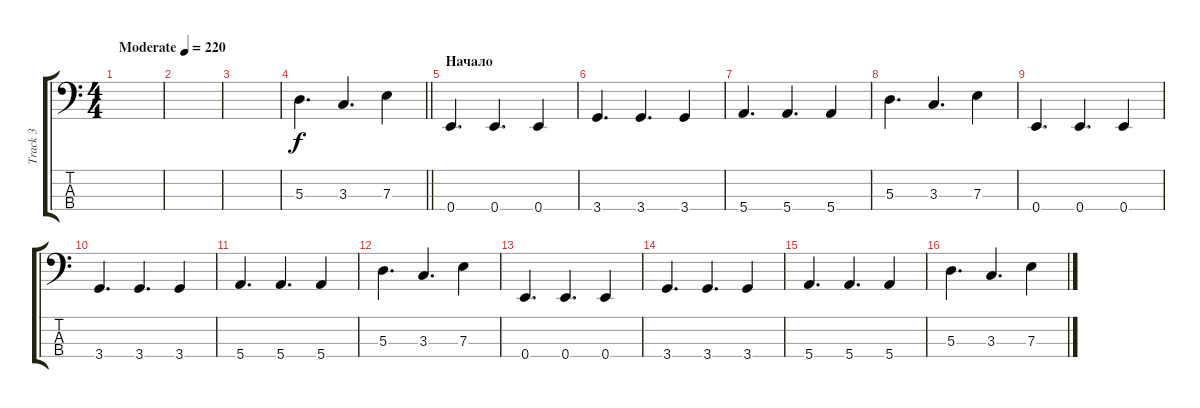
\track ("Track 3" "Track 3") {instrument electricbasspick}
\staff {score tabs}
\tuning (G2 D2 A1 E1) {hide}
\ts (4 4)
\tempo (220 "Moderate")
\clef f4
\ks c
|
|
|
\barLineRight lightlight
5.3.4{d} 3.3.4{d} 7.3.4 |
\section ("" "Начало")
0.4.4{d} 0.4.4{d} 0.4.4 |
3.4.4{d} 3.4.4{d} 3.4.4 |
5.4.4{d} 5.4.4{d} 5.4.4 |
5.3.4{d} 3.3.4{d} 7.3.4 |
0.4.4{d} 0.4.4{d} 0.4.4 |
3.4.4{d} 3.4.4{d} 3.4.4 |
5.4.4{d} 5.4.4{d} 5.4.4 |
5.3.4{d} 3.3.4{d} 7.3.4 |
0.4.4{d} 0.4.4{d} 0.4.4 |
3.4.4{d} 3.4.4{d} 3.4.4 |
5.4.4{d} 5.4.4{d} 5.4.4 |
5.3.4{d} 3.3.4{d} 7.3.4
